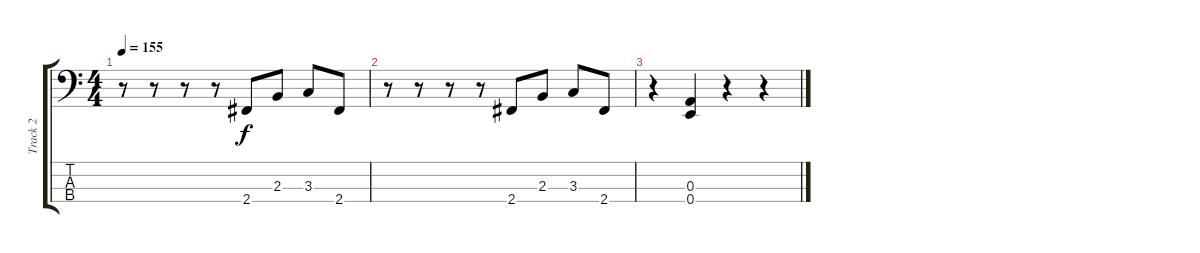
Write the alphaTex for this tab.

\track ("Track 2" "Track 2") {instrument electricbassfinger}
\staff {score tabs}
\tuning (G2 D2 A1 E1) {hide}
\ts (4 4)
\tempo 155
\clef f4
\ks c
r.8{dy f} r.8 r.8 r.8 2.4.8 2.3.8 3.3.8 2.4.8 |
r.8 r.8 r.8 r.8 2.4.8 2.3.8 3.3.8 2.4.8 |
r.4 (0.3 0.4).4 r.4 r.4
